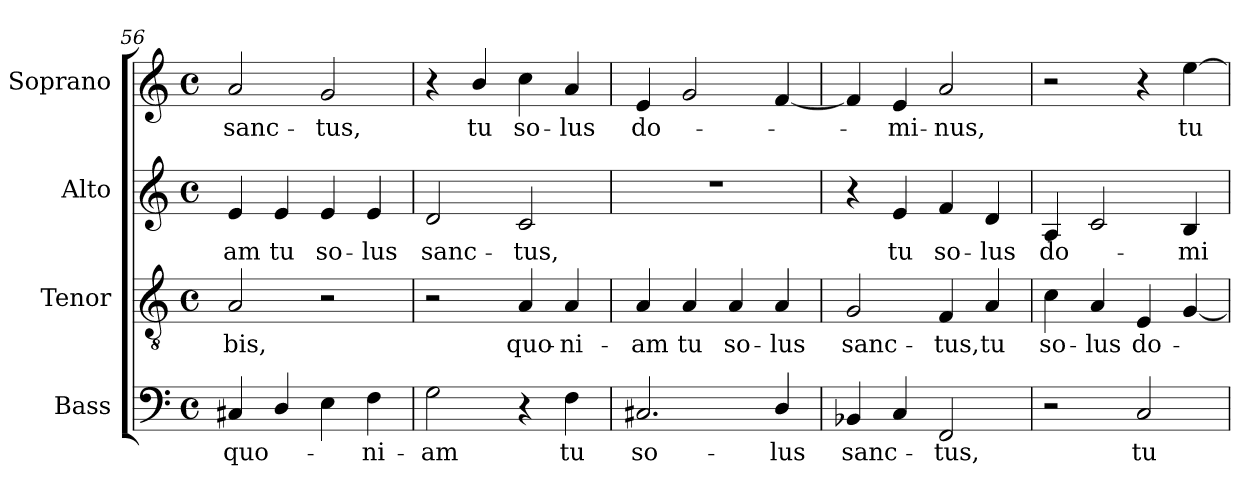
**kern	**text	**kern	**text	**kern	**text	**kern	**text
*part4	*part4	*part3	*part3	*part2	*part2	*part1	*part1
*staff4	*staff4	*staff3	*staff3	*staff2	*staff2	*staff1	*staff1
*I"Bass	*	*I"Tenor	*	*I"Alto	*	*I"Soprano	*
*I'B.	*	*I'T.	*	*I'A.	*	*I'S.	*
*clefF4	*	*clefGv2	*	*clefG2	*	*clefG2	*
*	*	*ITrd7c12	*	*	*	*	*
*k[]	*	*k[]	*	*k[]	*	*k[]	*
*C:	*	*C:	*	*C:	*	*C:	*
*M4/4	*	*M4/4	*	*M4/4	*	*M4/4	*
*met(c)	*	*met(c)	*	*met(c)	*	*met(c)	*
=56	=56	=56	=56	=56	=56	=56	=56
!	!LO:LY:b:color=#000000	!	!	!	!	!	!
!	!	!	!LO:LY:b:color=#000000	!	!	!	!
!	!	!	!	!	!LO:LY:b:color=#000000	!	!
!	!	!	!	!	!	!	!LO:LY:b:color=#000000
4C#Xi/	quo-	2AAi/	-bis,	4ei/	-am	2ai/	sanc-
!	!	!	!	!	!LO:LY:b:color=#000000	!	!
4Di/	.	.	.	4ei/	tu	.	.
!	!	!	!	!	!LO:LY:b:color=#000000	!	!
!	!	!	!	!	!	!	!LO:LY:b:color=#000000
4Ei\	.	2r	.	4ei/	so-	2gi/	-tus,
!	!LO:LY:b:color=#000000	!	!	!	!	!	!
!	!	!	!	!	!LO:LY:b:color=#000000	!	!
4Fi\	-ni-	.	.	4ei/	-lus	.	.
=57	=57	=57	=57	=57	=57	=57	=57
!	!LO:LY:b:color=#000000	!	!	!	!	!	!
!	!	!	!	!	!LO:LY:b:color=#000000	!	!
2Gi\	-am	2r	.	2di/	sanc-	4r	.
!	!	!	!	!	!	!	!LO:LY:b:color=#000000
.	.	.	.	.	.	4bi/	tu
!	!	!	!LO:LY:b:color=#000000	!	!	!	!
!	!	!	!	!	!LO:LY:b:color=#000000	!	!
!	!	!	!	!	!	!	!LO:LY:b:color=#000000
4r	.	4AAi/	quo-	2ci/	-tus,	4cci\	so-
!	!LO:LY:b:color=#000000	!	!	!	!	!	!
!	!	!	!LO:LY:b:color=#000000	!	!	!	!
!	!	!	!	!	!	!	!LO:LY:b:color=#000000
4Fi\	tu	4AAi/	-ni-	.	.	4ai/	-lus
!!LO:LB:g=z
=58	=58	=58	=58	=58	=58	=58	=58
!	!LO:LY:b:color=#000000	!	!	!	!	!	!
!	!	!	!LO:LY:b:color=#000000	!	!	!	!
!	!	!	!	!	!	!	!LO:LY:b:color=#000000
2.C#Xi/	so-	4AAi/	-am	1r	.	4ei/	do-
!	!	!	!LO:LY:b:color=#000000	!	!	!	!
.	.	4AAi/	tu	.	.	2gi/	.
!	!	!	!LO:LY:b:color=#000000	!	!	!	!
.	.	4AAi/	so-	.	.	.	.
!	!LO:LY:b:color=#000000	!	!	!	!	!	!
!	!	!	!LO:LY:b:color=#000000	!	!	!	!
4Di/	-lus	4AAi/	-lus	.	.	[4fi/	.
=59	=59	=59	=59	=59	=59	=59	=59
!	!LO:LY:b:color=#000000	!	!	!	!	!	!
!	!	!	!LO:LY:b:color=#000000	!	!	!	!
4BB-Xi/	sanc-	2GGi/	sanc-	4r	.	4fi/]	.
!	!	!	!	!	!LO:LY:b:color=#000000	!	!
!	!	!	!	!	!	!	!LO:LY:b:color=#000000
4Ci/	.	.	.	4ei/	tu	4ei/	-mi-
!	!LO:LY:b:color=#000000	!	!	!	!	!	!
!	!	!	!LO:LY:b:color=#000000	!	!	!	!
!	!	!	!	!	!LO:LY:b:color=#000000	!	!
!	!	!	!	!	!	!	!LO:LY:b:color=#000000
2FFi/	-tus,	4FFi/	-tus,	4fi/	so-	2ai/	-nus,
!	!	!	!LO:LY:b:color=#000000	!	!	!	!
!	!	!	!	!	!LO:LY:b:color=#000000	!	!
.	.	4AAi/	tu	4di/	-lus	.	.
=60	=60	=60	=60	=60	=60	=60	=60
!	!	!	!LO:LY:b:color=#000000	!	!	!	!
!	!	!	!	!	!LO:LY:b:color=#000000	!	!
2r	.	4Ci\	so-	4Ai/	do-	2r	.
!	!	!	!LO:LY:b:color=#000000	!	!	!	!
.	.	4AAi/	-lus	2ci/	.	.	.
!	!LO:LY:b:color=#000000	!	!	!	!	!	!
!	!	!	!LO:LY:b:color=#000000	!	!	!	!
2Ci/	tu	4EEi/	do-	.	.	4r	.
!	!	!	!	!	!LO:LY:b:color=#000000	!	!
!	!	!	!	!	!	!	!LO:LY:b:color=#000000
.	.	[4GGi/	.	4Bi/	-mi-	[4eei\	tu
=	=	=	=	=	=	=	=
*-	*-	*-	*-	*-	*-	*-	*-
